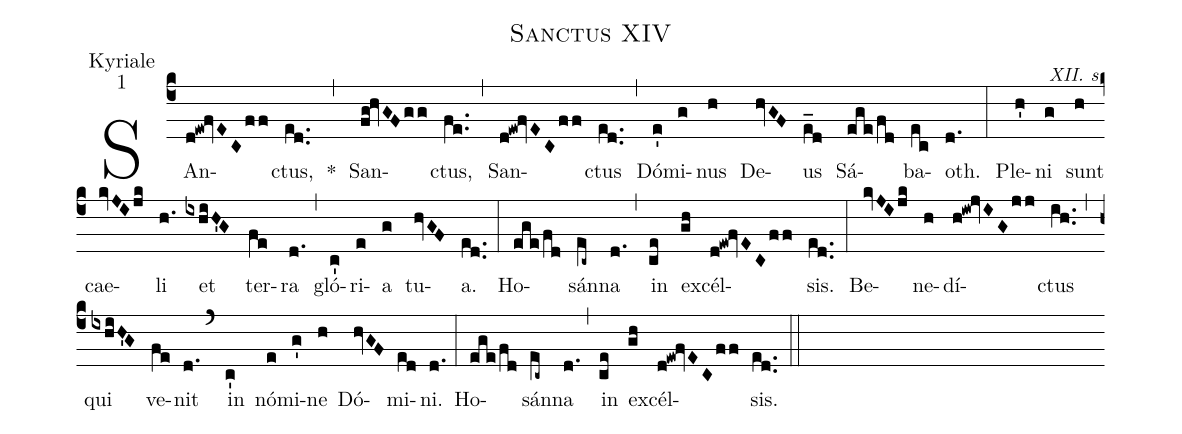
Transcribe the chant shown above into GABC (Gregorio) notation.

name:Sanctus XIV;
office-part:Kyriale;
mode:1;
commentary:XII. s.;
%%
(c4) SAn(d!ew!fvECff)ctus,(ed..) *(,) San(fg!hvGFgg)ctus,(fe..) (,) San(d!ew!fvECff)ctus(ed..) (,) Dó(e')mi(g)nus(h) De(hvGF)us(e_d) Sá(ege/fd)ba(ec)oth.(d.) (:) Ple(h')ni(g) sunt(h) cae(kvJIjk)li(h.) et(ixhiH'G) ter(fe)ra(d.) (,) gló(c')ri(e)a(g) tu(hvGF)a.(ed..) (:) Ho(ege/fd)sán(ec~)na(d.) (,) in(ce) ex(gh)cél(d!ew!fvECff)sis.(ed..) (:) Be(kvJIjk)ne(h)dí(h!iw!jvIGjj)ctus(ih..) (,) qui(ixhiH'G) ve(fe)nit(d.) (`) in(c') nó(e)mi(g')ne(h) Dó(hvGF)mi(ed)ni.(d.) (:) Ho(ege/fd)sán(ec~)na(d.) (,) in(ce) ex(gh)cél(d!ew!fvECff)sis.(ed..) (::)
